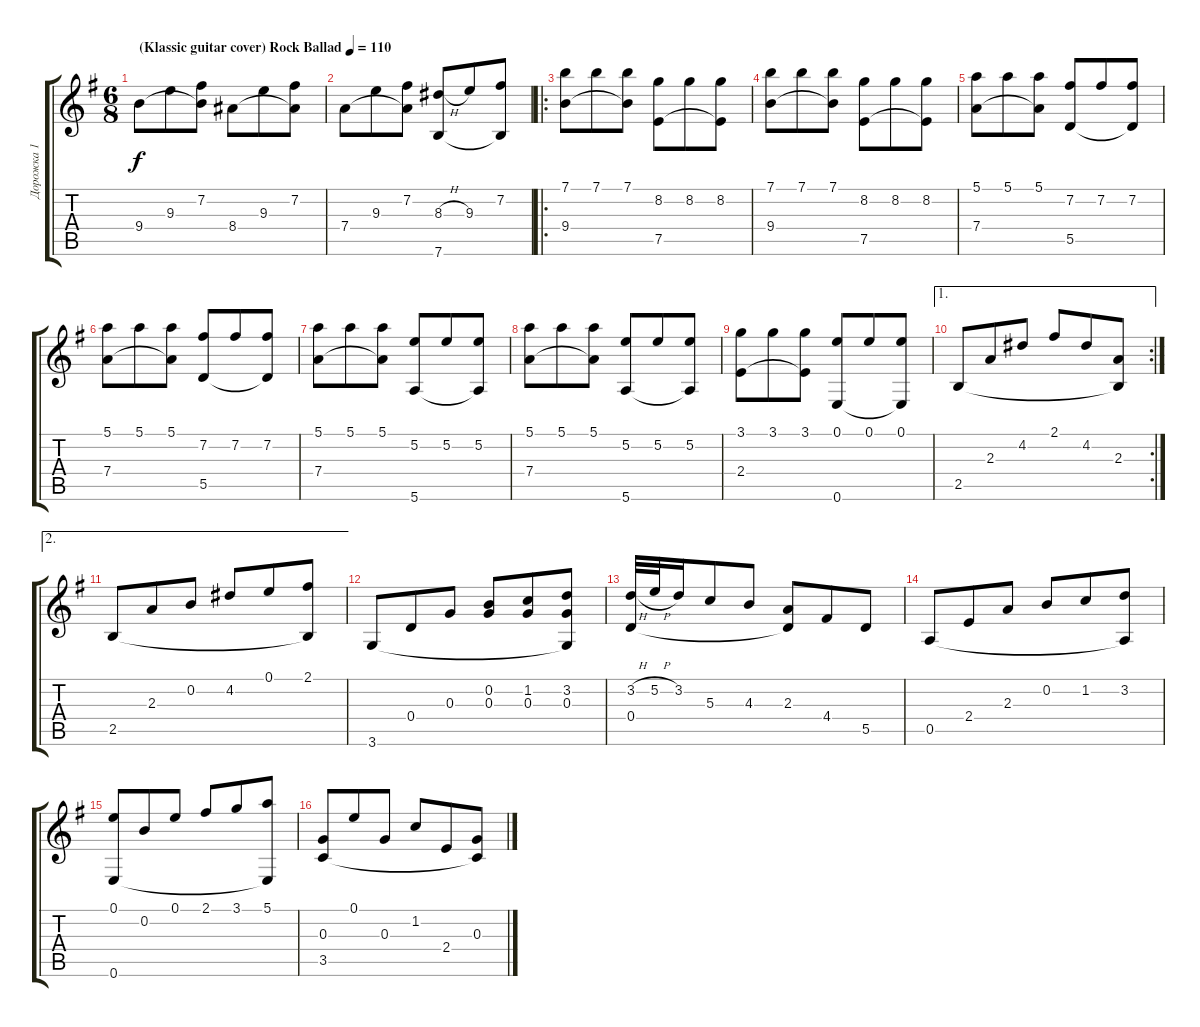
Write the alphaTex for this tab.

\track ("Дорожка 1" "Дорожка 1") {instrument acousticguitarnylon}
\staff {score tabs}
\tuning (E4 B3 G3 D3 A2 E2) {hide}
\ts (6 8)
\tempo (110 "(Klassic guitar cover) Rock Ballad")
\clef g2
\ks eminor
9.4.8{dy f instrument acousticguitarnylon} 9.3.8 (7.2 9.4{t}).8 8.4.8 9.3.8 (7.2 8.4{t}).8 |
7.4.8 9.3.8 (7.2 7.4{t}).8 (8.3{h} 7.6).8 9.3.8 (7.2 7.6{t}).8 |
\ro
(7.1 9.4).8 7.1.8 (7.1 9.4{t}).8 (8.2 7.5).8 8.2.8 (8.2 7.5{t}).8 |
(7.1 9.4).8 7.1.8 (7.1 9.4{t}).8 (8.2 7.5).8 8.2.8 (8.2 7.5{t}).8 |
(5.1 7.4).8 5.1.8 (5.1 7.4{t}).8 (7.2 5.5).8 7.2.8 (7.2 5.5{t}).8 |
(5.1 7.4).8 5.1.8 (5.1 7.4{t}).8 (7.2 5.5).8 7.2.8 (7.2 5.5{t}).8 |
(5.1 7.4).8 5.1.8 (5.1 7.4{t}).8 (5.2 5.6).8 5.2.8 (5.2 5.6{t}).8 |
(5.1 7.4).8 5.1.8 (5.1 7.4{t}).8 (5.2 5.6).8 5.2.8 (5.2 5.6{t}).8 |
(3.1 2.4).8 3.1.8 (3.1 2.4{t}).8 (0.1 0.6).8 0.1.8 (0.1 0.6{t}).8 |
\ae 1
\rc 2
2.5.8 2.3.8 4.2.8 2.1.8 4.2.8 (2.3 2.5{t}).8 |
\ae 2
2.5.8 2.3.8 0.2.8 4.2.8 0.1.8 (2.1 2.5{t}).8 |
3.6.8 0.4.8 0.3.8 (0.2 0.3).8 (1.2 0.3).8 (3.2 0.3 3.6{t}).8 |
(3.2{h} 0.4).32 5.2{h}.32 3.2.16 5.3.8 4.3.8 (2.3 0.4{t}).8 4.4.8 5.5.8 |
0.5.8 2.4.8 2.3.8 0.2.8 1.2.8 (3.2 0.5{t}).8 |
(0.1 0.6).8 0.2.8 0.1.8 2.1.8 3.1.8 (5.1 0.6{t}).8 |
(0.3 3.5).8 0.1.8 0.3.8 1.2.8 2.4.8 (0.3 3.5{t}).8
